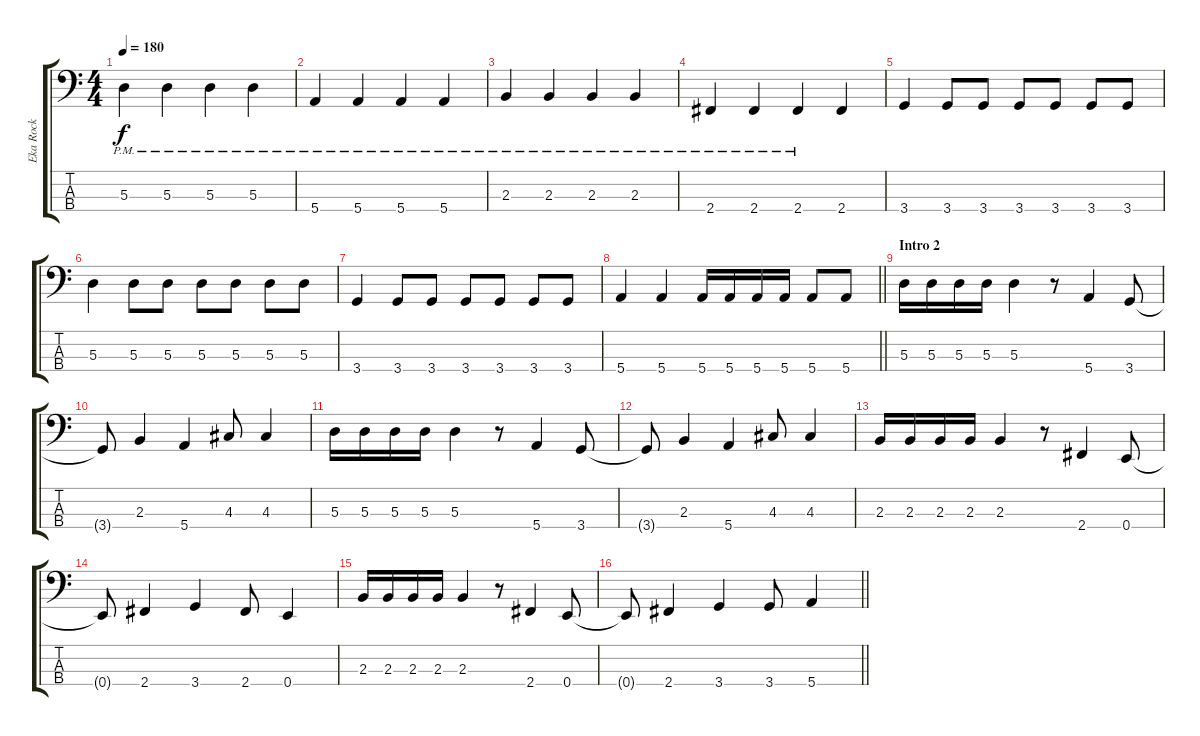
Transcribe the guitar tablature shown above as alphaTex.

\track ("Eka Rock" "Eka Rock") {instrument electricbassfinger}
\staff {score tabs}
\tuning (G2 D2 A1 E1) {hide}
\ts (4 4)
\tempo 180
\clef f4
\ks c
5.3{pm}.4{dy f} 5.3{pm}.4 5.3{pm}.4 5.3{pm}.4 |
5.4{pm}.4 5.4{pm}.4 5.4{pm}.4 5.4{pm}.4 |
2.3{pm}.4 2.3{pm}.4 2.3{pm}.4 2.3{pm}.4 |
2.4{pm}.4 2.4{pm}.4 2.4{pm}.4 2.4.4 |
3.4.4 3.4.8 3.4.8 3.4.8 3.4.8 3.4.8 3.4.8 |
5.3.4 5.3.8 5.3.8 5.3.8 5.3.8 5.3.8 5.3.8 |
3.4.4 3.4.8 3.4.8 3.4.8 3.4.8 3.4.8 3.4.8 |
\barLineRight lightlight
5.4.4 5.4.4 5.4.16 5.4.16 5.4.16 5.4.16 5.4.8 5.4.8 |
\section ("" "Intro 2")
5.3.16 5.3.16 5.3.16 5.3.16 5.3.4 r.8 5.4.4 3.4.8 |
3.4{t}.8 2.3.4 5.4.4 4.3.8 4.3.4 |
5.3.16 5.3.16 5.3.16 5.3.16 5.3.4 r.8 5.4.4 3.4.8 |
3.4{t}.8 2.3.4 5.4.4 4.3.8 4.3.4 |
2.3.16 2.3.16 2.3.16 2.3.16 2.3.4 r.8 2.4.4 0.4.8 |
0.4{t}.8 2.4.4 3.4.4 2.4.8 0.4.4 |
2.3.16 2.3.16 2.3.16 2.3.16 2.3.4 r.8 2.4.4 0.4.8 |
\barLineRight lightlight
0.4{t}.8 2.4.4 3.4.4 3.4.8 5.4.4
